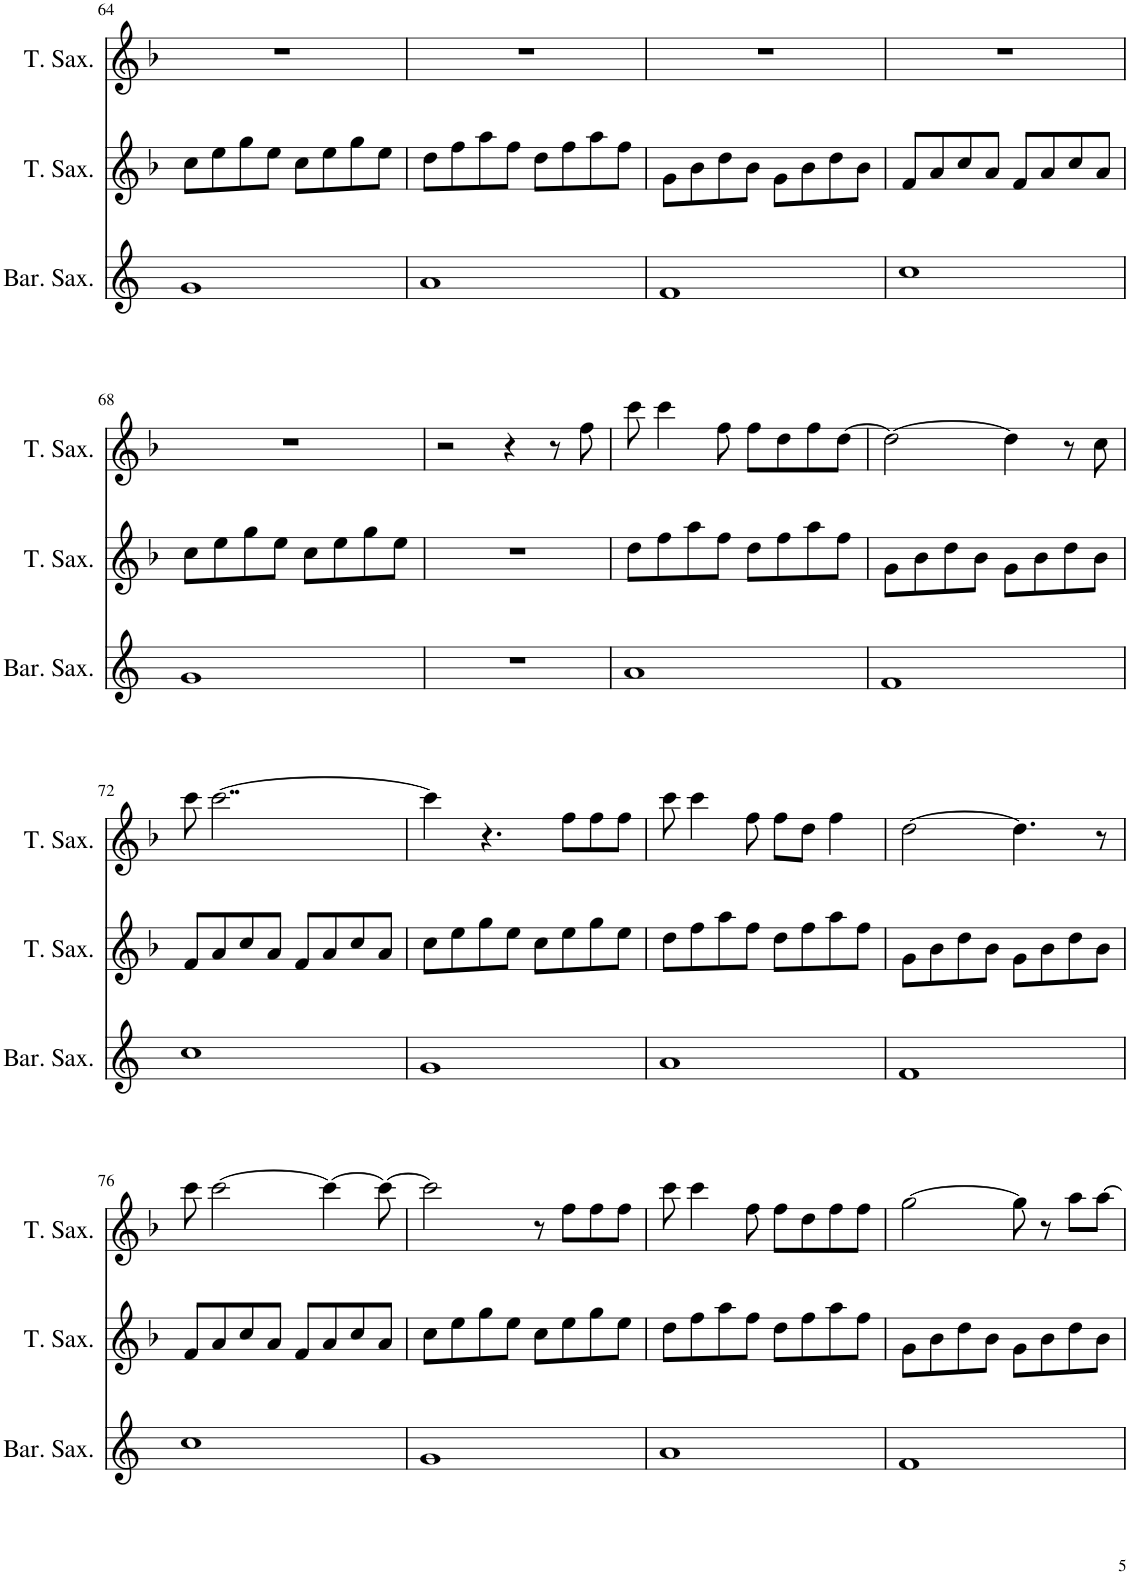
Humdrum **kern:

**kern	**kern	**kern
*part3	*part2	*part1
*staff3	*staff2	*staff1
*I"Baritone Saxophone	*I"Tenor Saxophone	*I"Tenor Saxophone
*I'Bar. Sax.	*I'T. Sax.	*I'T. Sax.
!!LO:PB:g=z
*clefG2	*clefG2	*clefG2
*Trd12c21	*Trd8c14	*Trd8c14
*k[]	*k[b-]	*k[b-]
*M4/4	*M4/4	*M4/4
=64	=64	=64
1g	8cc\L	1r
.	8ee\	.
.	8gg\	.
.	8ee\J	.
.	8cc\L	.
.	8ee\	.
.	8gg\	.
.	8ee\J	.
=65	=65	=65
1a	8dd\L	1r
.	8ff\	.
.	8aa\	.
.	8ff\J	.
.	8dd\L	.
.	8ff\	.
.	8aa\	.
.	8ff\J	.
=66	=66	=66
1f	8g\L	1r
.	8b-\	.
.	8dd\	.
.	8b-\J	.
.	8g\L	.
.	8b-\	.
.	8dd\	.
.	8b-\J	.
=67	=67	=67
1cc	8f/L	1r
.	8a/	.
.	8cc/	.
.	8a/J	.
.	8f/L	.
.	8a/	.
.	8cc/	.
.	8a/J	.
!!LO:LB:g=z
=68	=68	=68
1g	8cc\L	1r
.	8ee\	.
.	8gg\	.
.	8ee\J	.
.	8cc\L	.
.	8ee\	.
.	8gg\	.
.	8ee\J	.
=69	=69	=69
1r	1r	2r
.	.	4r
.	.	8r
.	.	8ff\
=70	=70	=70
1a	8dd\L	8ccc\
.	8ff\	4ccc\
.	8aa\	.
.	8ff\J	8ff\
.	8dd\L	8ff\L
.	8ff\	8dd\
.	8aa\	8ff\
.	8ff\J	[8dd\J
=71	=71	=71
1f	8g\L	2dd\_
.	8b-\	.
.	8dd\	.
.	8b-\J	.
.	8g\L	4dd\]
.	8b-\	.
.	8dd\	8r
.	8b-\J	8cc\
!!LO:LB:g=z
=72	=72	=72
1cc	8f/L	8ccc\
.	8a/	[2..ccc\
.	8cc/	.
.	8a/J	.
.	8f/L	.
.	8a/	.
.	8cc/	.
.	8a/J	.
=73	=73	=73
1g	8cc\L	4ccc\]
.	8ee\	.
.	8gg\	4.r
.	8ee\J	.
.	8cc\L	.
.	8ee\	8ff\L
.	8gg\	8ff\
.	8ee\J	8ff\J
=74	=74	=74
1a	8dd\L	8ccc\
.	8ff\	4ccc\
.	8aa\	.
.	8ff\J	8ff\
.	8dd\L	8ff\L
.	8ff\	8dd\J
.	8aa\	4ff\
.	8ff\J	.
=75	=75	=75
1f	8g\L	[2dd\
.	8b-\	.
.	8dd\	.
.	8b-\J	.
.	8g\L	4.dd\]
.	8b-\	.
.	8dd\	.
.	8b-\J	8r
!!LO:LB:g=z
=76	=76	=76
1cc	8f/L	8ccc\
.	8a/	[2ccc\
.	8cc/	.
.	8a/J	.
.	8f/L	.
.	8a/	4ccc\_
.	8cc/	.
.	8a/J	8ccc\_
=77	=77	=77
1g	8cc\L	2ccc\]
.	8ee\	.
.	8gg\	.
.	8ee\J	.
.	8cc\L	8r
.	8ee\	8ff\L
.	8gg\	8ff\
.	8ee\J	8ff\J
=78	=78	=78
1a	8dd\L	8ccc\
.	8ff\	4ccc\
.	8aa\	.
.	8ff\J	8ff\
.	8dd\L	8ff\L
.	8ff\	8dd\
.	8aa\	8ff\
.	8ff\J	8ff\J
=79	=79	=79
1f	8g\L	[2gg\
.	8b-\	.
.	8dd\	.
.	8b-\J	.
.	8g\L	8gg\]
.	8b-\	8r
.	8dd\	8aa\L
.	8b-\J	[8aa\J
=	=	=
*-	*-	*-
